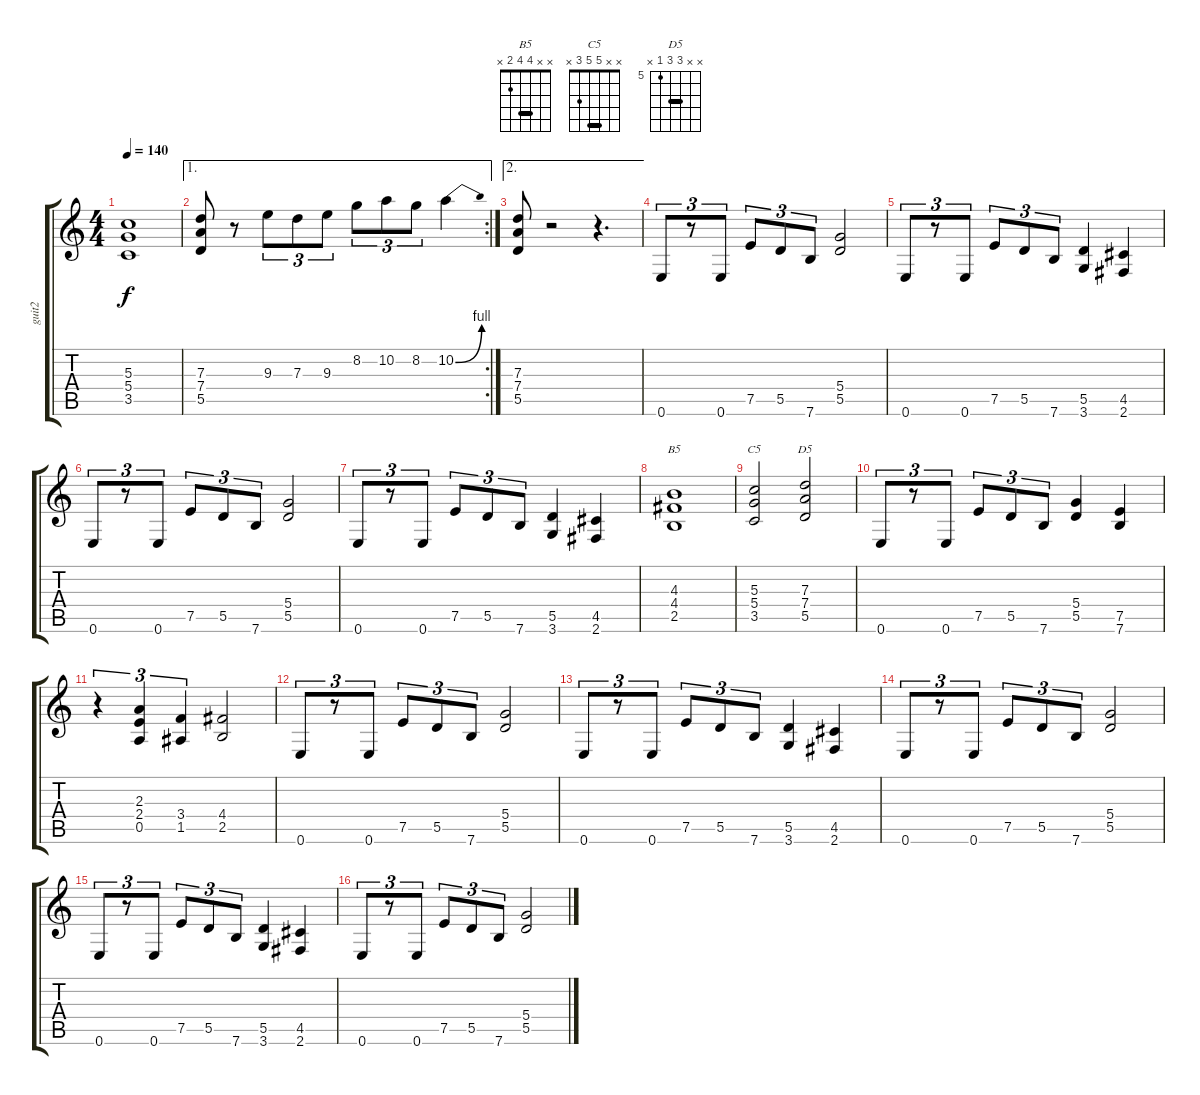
\track ("guit2" "guit2") {instrument overdrivenguitar}
\staff {score tabs}
\tuning (E4 B3 G3 D3 A2 E2) {hide}
\chord ("B5" x x 4 4 2 x) {barre 4}
\chord ("C5" x x 5 5 3 x) {barre 5}
\chord ("D5" x x 7 7 5 x) {firstfret 5 barre 7}
\ts (4 4)
\tempo 140
\clef g2
\ks c
(5.3 5.4 3.5).1{dy f} |
\ae 1
\rc 2
(7.3 7.4 5.5).8 r.8 9.3.8{tu (3 2)} 7.3.8{tu (3 2)} 9.3.8{tu (3 2)} 8.2.8{tu (3 2)} 10.2.8{tu (3 2)} 8.2.8{tu (3 2)} 10.2{be (bend 0 0 60 4)}.4 |
\ae 2
(7.3 7.4 5.5).8 r.2 r.4{d} |
0.6.8{tu (3 2)} r.8{tu (3 2)} 0.6.8{tu (3 2)} 7.5.8{tu (3 2)} 5.5.8{tu (3 2)} 7.6.8{tu (3 2)} (5.4 5.5).2 |
0.6.8{tu (3 2)} r.8{tu (3 2)} 0.6.8{tu (3 2)} 7.5.8{tu (3 2)} 5.5.8{tu (3 2)} 7.6.8{tu (3 2)} (5.5 3.6).4 (4.5 2.6).4 |
0.6.8{tu (3 2)} r.8{tu (3 2)} 0.6.8{tu (3 2)} 7.5.8{tu (3 2)} 5.5.8{tu (3 2)} 7.6.8{tu (3 2)} (5.4 5.5).2 |
0.6.8{tu (3 2)} r.8{tu (3 2)} 0.6.8{tu (3 2)} 7.5.8{tu (3 2)} 5.5.8{tu (3 2)} 7.6.8{tu (3 2)} (5.5 3.6).4 (4.5 2.6).4 |
(4.3 4.4 2.5).1{ch "B5"} |
(5.3 5.4 3.5).2{ch "C5"} (7.3 7.4 5.5).2{ch "D5"} |
0.6.8{tu (3 2)} r.8{tu (3 2)} 0.6.8{tu (3 2)} 7.5.8{tu (3 2)} 5.5.8{tu (3 2)} 7.6.8{tu (3 2)} (5.4 5.5).4 (7.5 7.6).4 |
r.4{tu (3 2)} (2.3 2.4 0.5).4{tu (3 2)} (3.4 1.5).4{tu (3 2)} (4.4 2.5).2 |
0.6.8{tu (3 2)} r.8{tu (3 2)} 0.6.8{tu (3 2)} 7.5.8{tu (3 2)} 5.5.8{tu (3 2)} 7.6.8{tu (3 2)} (5.4 5.5).2 |
0.6.8{tu (3 2)} r.8{tu (3 2)} 0.6.8{tu (3 2)} 7.5.8{tu (3 2)} 5.5.8{tu (3 2)} 7.6.8{tu (3 2)} (5.5 3.6).4 (4.5 2.6).4 |
0.6.8{tu (3 2)} r.8{tu (3 2)} 0.6.8{tu (3 2)} 7.5.8{tu (3 2)} 5.5.8{tu (3 2)} 7.6.8{tu (3 2)} (5.4 5.5).2 |
0.6.8{tu (3 2)} r.8{tu (3 2)} 0.6.8{tu (3 2)} 7.5.8{tu (3 2)} 5.5.8{tu (3 2)} 7.6.8{tu (3 2)} (5.5 3.6).4 (4.5 2.6).4 |
0.6.8{tu (3 2)} r.8{tu (3 2)} 0.6.8{tu (3 2)} 7.5.8{tu (3 2)} 5.5.8{tu (3 2)} 7.6.8{tu (3 2)} (5.4 5.5).2
